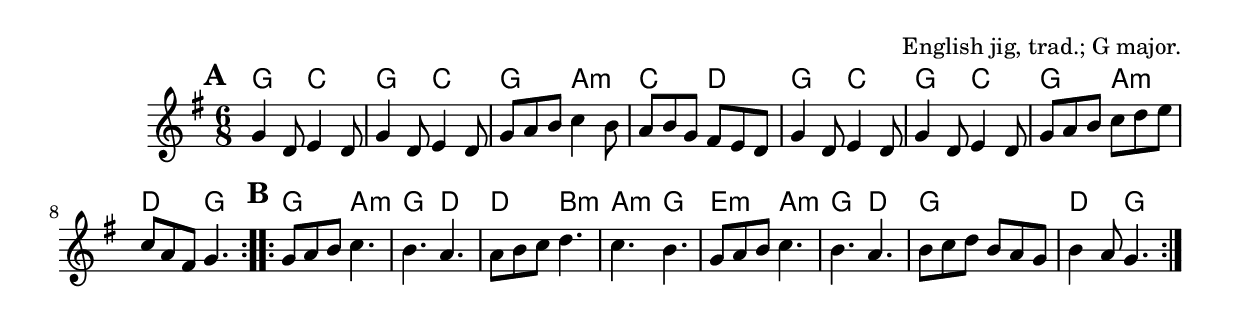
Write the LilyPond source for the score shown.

\version "2.18.2"
\include "util.ly"

\tocItem \markup "Spirit of the Dance"

\score {
  <<
    \relative g' {
      \time 6/8
      \key g \major

      \repeat volta 2 {
        \mark \default
        g4 d8 e4 d8 |
        g4 d8 e4 d8 |
        g8 a b c4 b8 |
        a8 b g fis e d |

        g4 d8 e4 d8 |
        g4 d8 e4 d8 |
        g8 a b c d e |
        c8 a fis g4. |
      }

      \repeat volta 2 {
        \mark \default
        g8 a b c4. |
        b4. a4. |
        a8 b c d4. |
        c4. b4. |

        g8 a b c4. |
        b4. a4. |
        b8 c d b a g |
        b4 a8 g4. |
      }
    }

    \chords {
      \time 6/8

      \transpose g' g {
        \repeat volta 2 {
          g4. c4. | g4. c4. | g4. a4.:m | c4. d4. |
          g4. c4. | g4. c4. | g4. a4.:m | d4. g4. |
        }
        \repeat volta 2 {
          g4. a4.:m | g4. d4. | d4. b4.:m | a4.:m g4. |
          e4.:m a4.:m | g4. d4. | g2. | d4. g4. |
        }
      }
    }
  >>

  \header {
    title = "Spirit Of The Dance"
    opus = "English jig, trad.; G major."
  }
}
